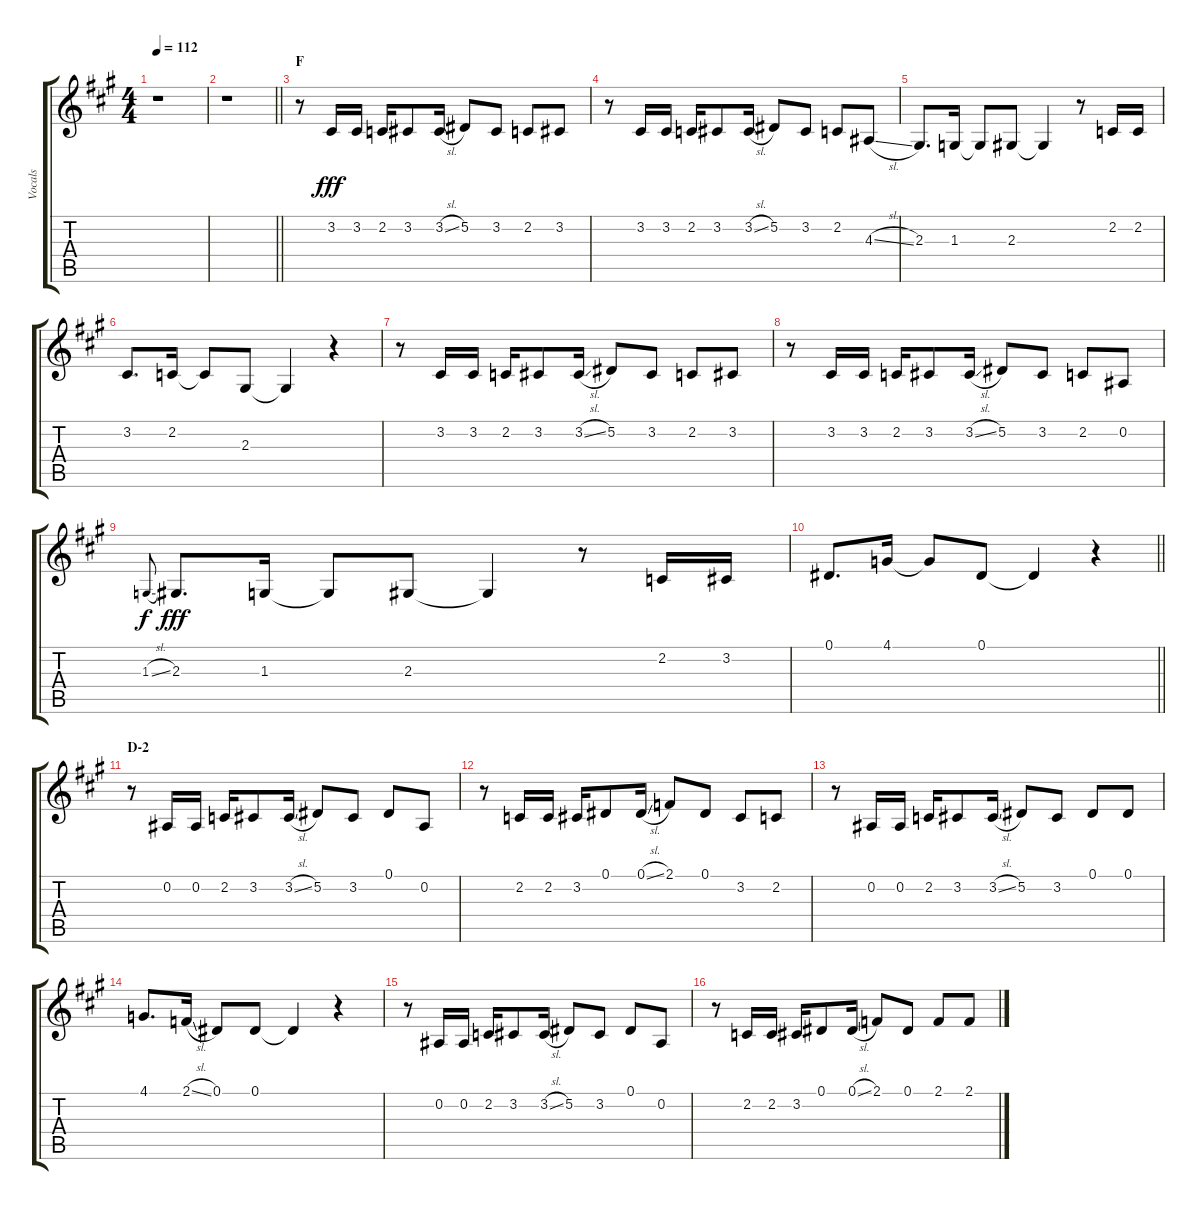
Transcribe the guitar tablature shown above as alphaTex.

\track ("Vocals" "Vocals") {instrument voiceoohs}
\staff {score tabs}
\tuning (Eb4 Bb3 Gb3 Db3 Ab2 Eb2) {hide}
\ts (4 4)
\tempo 112
\clef g2
\ks a
r.1{dy fff} |
\barLineRight lightlight
r.1 |
\section ("" "F")
r.8 3.2.16 3.2.16 2.2.16 3.2.8 3.2{sl}.16 5.2.8 3.2.8 2.2.8 3.2.8 |
r.8 3.2.16 3.2.16 2.2.16 3.2.8 3.2{sl}.16 5.2.8 3.2.8 2.2.8 4.3{sl}.8 |
2.3.8{d} 1.3.16 1.3{t}.8 2.3.8 2.3{t}.4 r.8 2.2.16 2.2.16 |
3.2.8{d} 2.2.16 2.2{t}.8 2.3.8 2.3{t}.4 r.4 |
r.8 3.2.16 3.2.16 2.2.16 3.2.8 3.2{sl}.16 5.2.8 3.2.8 2.2.8 3.2.8 |
r.8 3.2.16 3.2.16 2.2.16 3.2.8 3.2{sl}.16 5.2.8 3.2.8 2.2.8 0.2.8 |
1.3{sl}.8{gr onbeat dy f} 2.3.8{d dy fff} 1.3.16 1.3{t}.8 2.3.8 2.3{t}.4 r.8 2.2.16 3.2.16 |
\barLineRight lightlight
0.1.8{d} 4.1.16 4.1{t}.8 0.1.8 0.1{t}.4 r.4 |
\section ("" "D-2")
r.8 0.2.16 0.2.16 2.2.16 3.2.8 3.2{sl}.16 5.2.8 3.2.8 0.1.8 0.2.8 |
r.8 2.2.16 2.2.16 3.2.16 0.1.8 0.1{sl}.16 2.1.8 0.1.8 3.2.8 2.2.8 |
r.8 0.2.16 0.2.16 2.2.16 3.2.8 3.2{sl}.16 5.2.8 3.2.8 0.1.8 0.1.8 |
4.1.8{d} 2.1{sl}.16 0.1.8 0.1.8 0.1{t}.4 r.4 |
r.8 0.2.16 0.2.16 2.2.16 3.2.8 3.2{sl}.16 5.2.8 3.2.8 0.1.8 0.2.8 |
r.8 2.2.16 2.2.16 3.2.16 0.1.8 0.1{sl}.16 2.1.8 0.1.8 2.1.8 2.1.8
